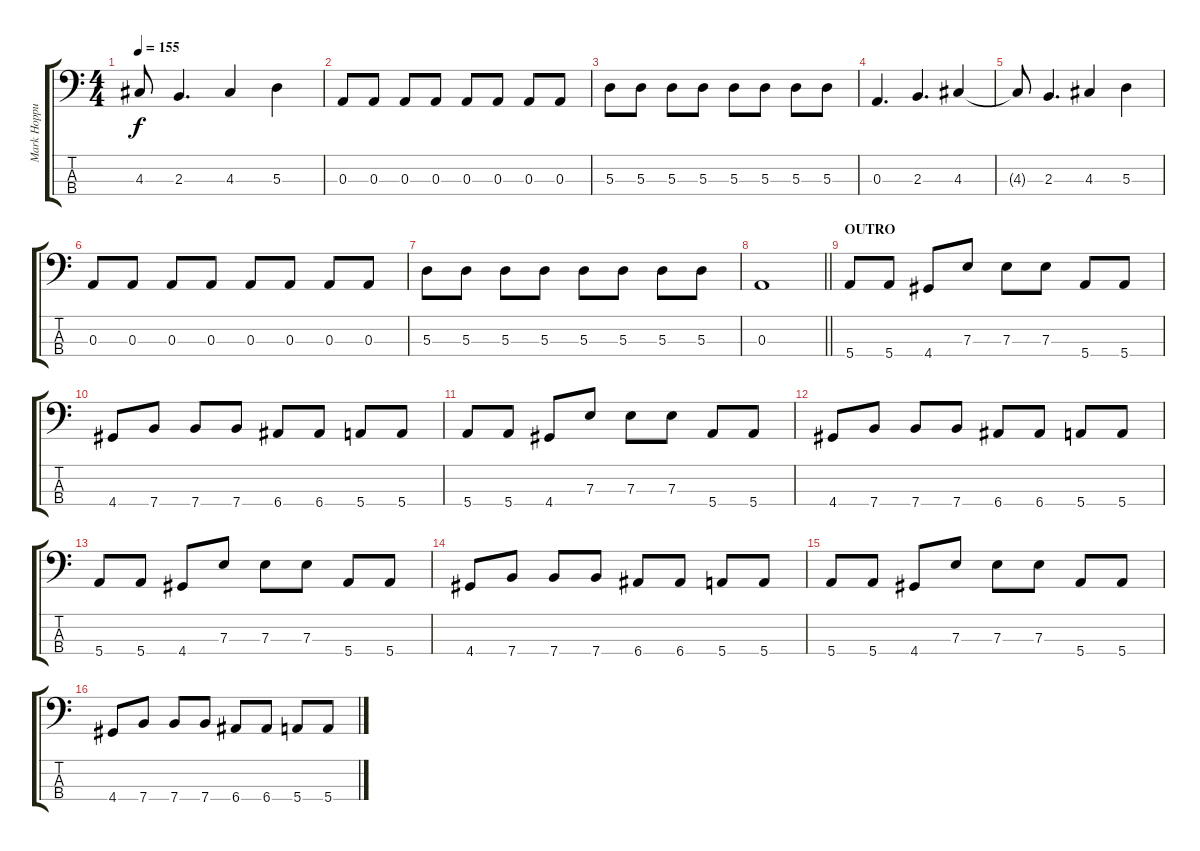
\track ("Mark Hoppus (Bajo)" "Mark Hoppu") {instrument electricbasspick}
\staff {score tabs}
\tuning (G2 D2 A1 E1) {hide}
\ts (4 4)
\tempo 155
\clef f4
\ks c
4.3{t}.8{dy f} 2.3.4{d} 4.3.4 5.3.4 |
0.3.8 0.3.8 0.3.8 0.3.8 0.3.8 0.3.8 0.3.8 0.3.8 |
5.3.8 5.3.8 5.3.8 5.3.8 5.3.8 5.3.8 5.3.8 5.3.8 |
0.3.4{d} 2.3.4{d} 4.3.4 |
4.3{t}.8 2.3.4{d} 4.3.4 5.3.4 |
0.3.8 0.3.8 0.3.8 0.3.8 0.3.8 0.3.8 0.3.8 0.3.8 |
5.3.8 5.3.8 5.3.8 5.3.8 5.3.8 5.3.8 5.3.8 5.3.8 |
\barLineRight lightlight
0.3.1 |
\section ("" "OUTRO")
5.4.8 5.4.8 4.4.8 7.3.8 7.3.8 7.3.8 5.4.8 5.4.8 |
4.4.8 7.4.8 7.4.8 7.4.8 6.4.8 6.4.8 5.4.8 5.4.8 |
5.4.8 5.4.8 4.4.8 7.3.8 7.3.8 7.3.8 5.4.8 5.4.8 |
4.4.8 7.4.8 7.4.8 7.4.8 6.4.8 6.4.8 5.4.8 5.4.8 |
5.4.8 5.4.8 4.4.8 7.3.8 7.3.8 7.3.8 5.4.8 5.4.8 |
4.4.8 7.4.8 7.4.8 7.4.8 6.4.8 6.4.8 5.4.8 5.4.8 |
5.4.8 5.4.8 4.4.8 7.3.8 7.3.8 7.3.8 5.4.8 5.4.8 |
4.4.8 7.4.8 7.4.8 7.4.8 6.4.8 6.4.8 5.4.8 5.4.8
